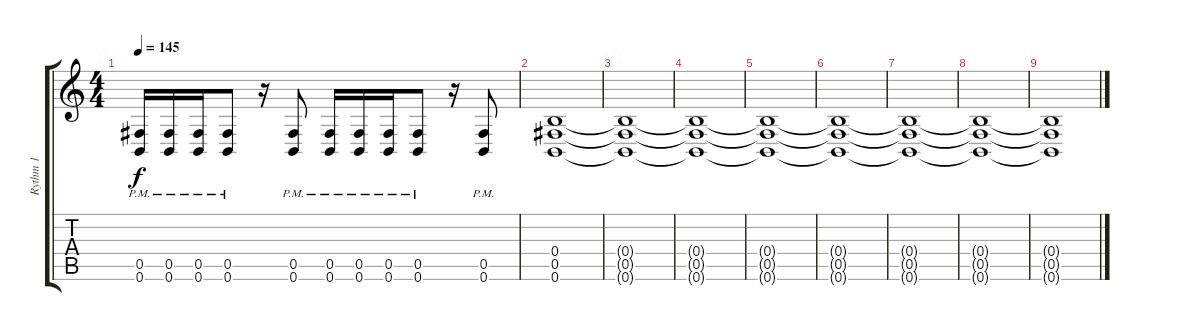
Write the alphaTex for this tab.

\track ("Rythm 1" "Rythm 1") {instrument distortionguitar}
\staff {score tabs}
\tuning (Db4 Ab3 E3 B2 Gb2 B1) {hide}
\ts (4 4)
\tempo 145
\clef g2
\ks c
(0.5{pm} 0.6{pm}).16{dy f} (0.5{pm} 0.6{pm}).16 (0.5{pm} 0.6{pm}).16 (0.5{pm} 0.6{pm}).8 r.16 (0.5{pm} 0.6{pm}).8 (0.5{pm} 0.6{pm}).16 (0.5{pm} 0.6{pm}).16 (0.5{pm} 0.6{pm}).16 (0.5{pm} 0.6{pm}).8 r.16 (0.5{pm} 0.6{pm}).8 |
(0.4 0.5 0.6).1{volume 8} |
(0.4{t} 0.5{t} 0.6{t}).1 |
(0.4{t} 0.5{t} 0.6{t}).1 |
(0.4{t} 0.5{t} 0.6{t}).1 |
(0.4{t} 0.5{t} 0.6{t}).1{volume 0} |
(0.4{t} 0.5{t} 0.6{t}).1 |
(0.4{t} 0.5{t} 0.6{t}).1 |
(0.4{t} 0.5{t} 0.6{t}).1
